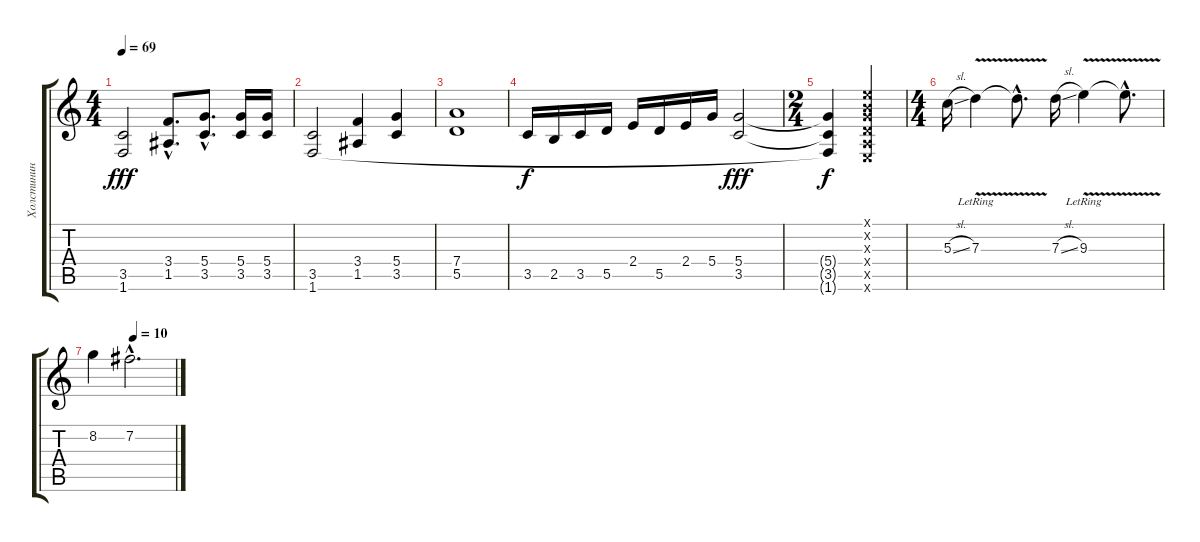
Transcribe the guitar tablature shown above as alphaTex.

\track ("Холстинин" "Холстинин") {instrument distortionguitar}
\staff {score tabs}
\tuning (E4 B3 G3 D3 A2 E2) {hide}
\ts (4 4)
\tempo 69
\clef g2
\ks c
(3.5 1.6).2{dy fff} (3.4{hac} 1.5{hac}).8{d} (5.4{hac} 3.5{hac}).8{d} (5.4 3.5).16 (5.4 3.5).16 |
(3.5 1.6).2 (3.4 1.5).4 (5.4 3.5).4 |
(7.4 5.5).1 |
3.5.16{dy f} 2.5.16 3.5.16 5.5.16 2.4.16 5.5.16 2.4.16 5.4.16 (5.4 3.5).2{dy fff} |
\ts (2 4)
(5.4{t} 3.5{t} 1.6{t}).4{dy f} (0.1{x} 0.2{x} 0.3{x} 0.4{x} 0.5{x} 0.6{x}).4 |
\ts (4 4)
5.3{sl}.16{volume 16 instrument acousticguitarsteel} 7.3{v lr}.4 7.3{hac t}.8{d} 7.3{sl}.16 9.3{v lr}.4 9.3{hac t}.8{d} |
\tempo (10 0.5)
8.2.4 7.2{hac}.2{d}
